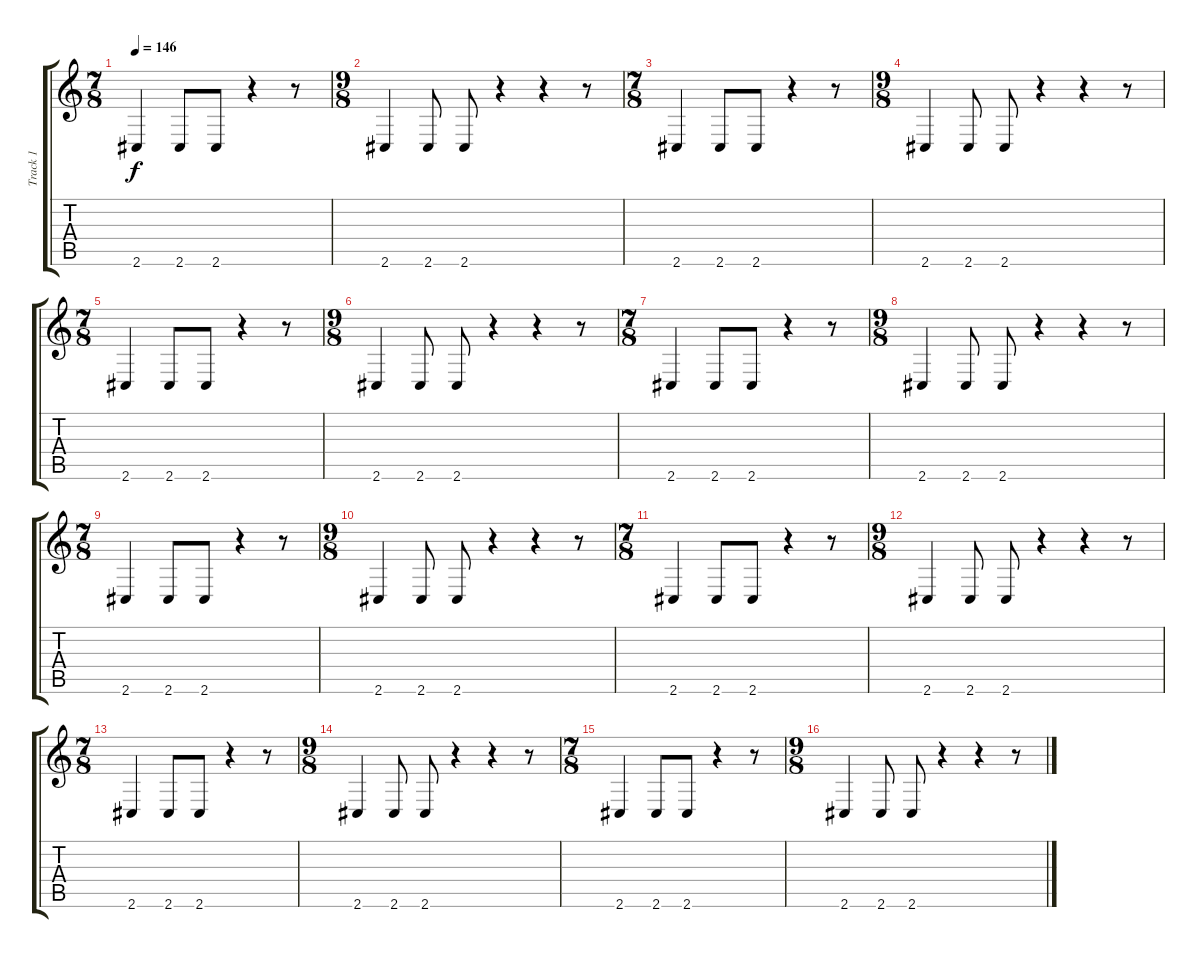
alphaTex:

\track ("Track 1" "Track 1") {instrument distortionguitar}
\staff {score tabs}
\tuning (E4 B3 G3 B2 Gb2 B1) {hide}
\ts (7 8)
\tempo 146
\clef g2
\ks c
2.6.4{dy f} 2.6.8 2.6.8 r.4 r.8 |
\ts (9 8)
2.6.4 2.6.8 2.6.8 r.4 r.4 r.8 |
\ts (7 8)
2.6.4 2.6.8 2.6.8 r.4 r.8 |
\ts (9 8)
2.6.4 2.6.8 2.6.8 r.4 r.4 r.8 |
\ts (7 8)
2.6.4 2.6.8 2.6.8 r.4 r.8 |
\ts (9 8)
2.6.4 2.6.8 2.6.8 r.4 r.4 r.8 |
\ts (7 8)
2.6.4 2.6.8 2.6.8 r.4 r.8 |
\ts (9 8)
2.6.4 2.6.8 2.6.8 r.4 r.4 r.8 |
\ts (7 8)
2.6.4 2.6.8 2.6.8 r.4 r.8 |
\ts (9 8)
2.6.4 2.6.8 2.6.8 r.4 r.4 r.8 |
\ts (7 8)
2.6.4 2.6.8 2.6.8 r.4 r.8 |
\ts (9 8)
2.6.4 2.6.8 2.6.8 r.4 r.4 r.8 |
\ts (7 8)
2.6.4 2.6.8 2.6.8 r.4 r.8 |
\ts (9 8)
2.6.4 2.6.8 2.6.8 r.4 r.4 r.8 |
\ts (7 8)
2.6.4 2.6.8 2.6.8 r.4 r.8 |
\ts (9 8)
2.6.4 2.6.8 2.6.8 r.4 r.4 r.8
